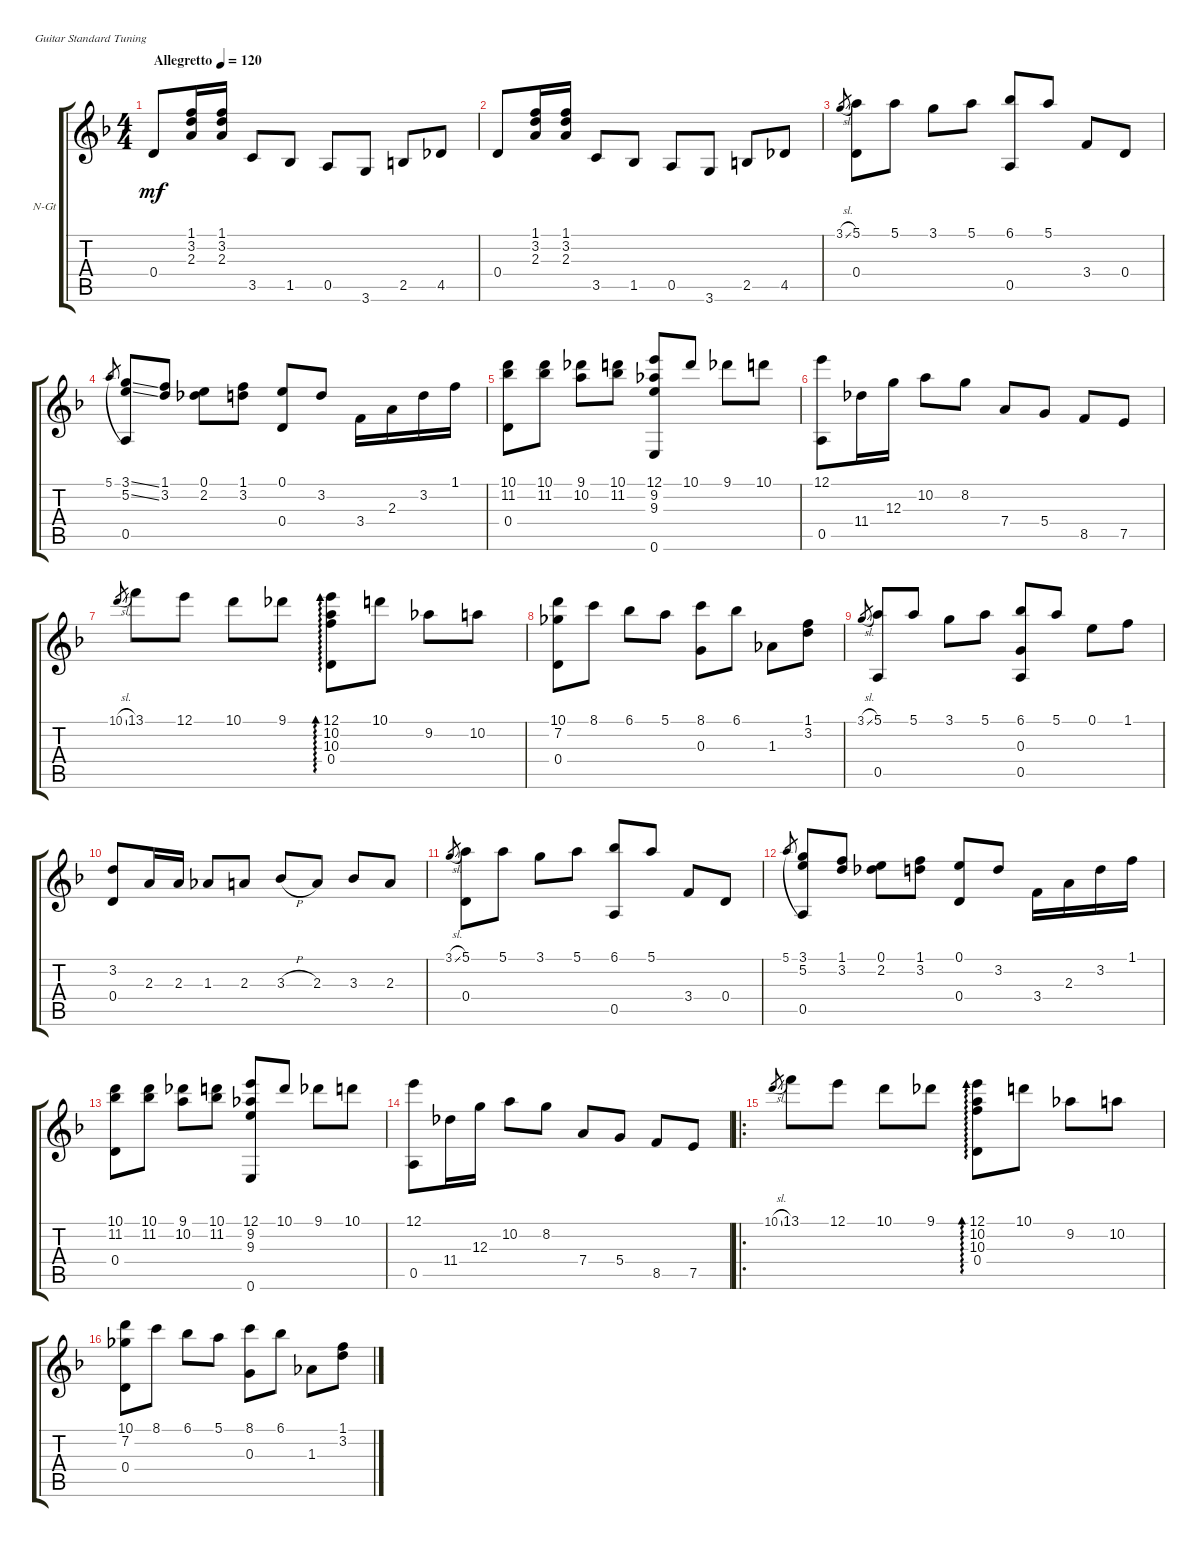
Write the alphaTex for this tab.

\defaultSystemsLayout 4
\bracketExtendMode groupsimilarinstruments
\firstSystemTrackNameOrientation horizontal
\otherSystemsTrackNameOrientation horizontal
\track ("Guitar" "N-Gt") {instrument acousticguitarnylon}
\staff {score tabs}
\tuning (E4 B3 G3 D3 A2 E2)
\ts (4 4)
\tempo (120 "Allegretto")
\clef g2
\ks f
0.4.8{dy mf instrument acousticguitarnylon} (1.1 3.2 2.3).16 (1.1 3.2 2.3).16 3.5.8 1.5.8 0.5.8 3.6.8 2.5.8 4.5.8 |
0.4.8 (1.1 3.2 2.3).16 (1.1 3.2 2.3).16 3.5.8 1.5.8 0.5.8 3.6.8 2.5.8 4.5.8 |
3.1{sl}.8{gr} (5.1 0.4).8 5.1.8 3.1.8 5.1.8 (6.1 0.5).8 5.1.8 3.4.8 0.4.8 |
5.1.8{gr legatoorigin} (3.1{ss} 5.2{ss} 0.5).8 (1.1 3.2).8 (0.1 2.2).8 (3.2 1.1).8 (0.1 0.4).8 3.2.8 3.4.16 2.3.16 3.2.16 1.1.16 |
(10.1 11.2 0.4).8 (11.2 10.1).8 (9.1 10.2).8 (11.2 10.1).8 (12.1 9.2 9.3 0.6).8 10.1.8 9.1.8 10.1.8 |
(12.1 0.5).8 11.4.16 12.3.16 10.2.8 8.2.8 7.4.8 5.4.8 8.5.8 7.5.8 |
10.1{sl}.8{gr} 13.1.8 12.1.8 10.1.8 9.1.8 (12.1 10.2 10.3 0.4).8{ad 0} 10.1.8 9.2.8 10.2.8 |
(10.1 7.2 0.4).8 8.1.8 6.1.8 5.1.8 (8.1 0.3).8 6.1.8 1.3.8 (1.1 3.2).8 |
3.1{sl}.8{gr} (5.1 0.5).8 5.1.8 3.1.8 5.1.8 (6.1 0.3 0.5).8 5.1.8 0.1.8 1.1.8 |
(3.2 0.4).8 2.3.16 2.3.16 1.3.8 2.3.8 3.3{h}.8 2.3.8 3.3.8 2.3.8 |
3.1{sl}.8{gr} (5.1 0.4).8 5.1.8 3.1.8 5.1.8 (6.1 0.5).8 5.1.8 3.4.8 0.4.8 |
5.1.8{gr legatoorigin} (3.1 5.2 0.5).8 (1.1 3.2).8 (0.1 2.2).8 (3.2 1.1).8 (0.1 0.4).8 3.2.8 3.4.16 2.3.16 3.2.16 1.1.16 |
(10.1 11.2 0.4).8 (11.2 10.1).8 (9.1 10.2).8 (11.2 10.1).8 (12.1 9.2 9.3 0.6).8 10.1.8 9.1.8 10.1.8 |
(12.1 0.5).8 11.4.16 12.3.16 10.2.8 8.2.8 7.4.8 5.4.8 8.5.8 7.5.8 |
\ro
10.1{sl}.8{gr} 13.1.8 12.1.8 10.1.8 9.1.8 (12.1 10.2 10.3 0.4).8{ad 0} 10.1.8 9.2.8 10.2.8 |
(10.1 7.2 0.4).8 8.1.8 6.1.8 5.1.8 (8.1 0.3).8 6.1.8 1.3.8 (1.1 3.2).8
